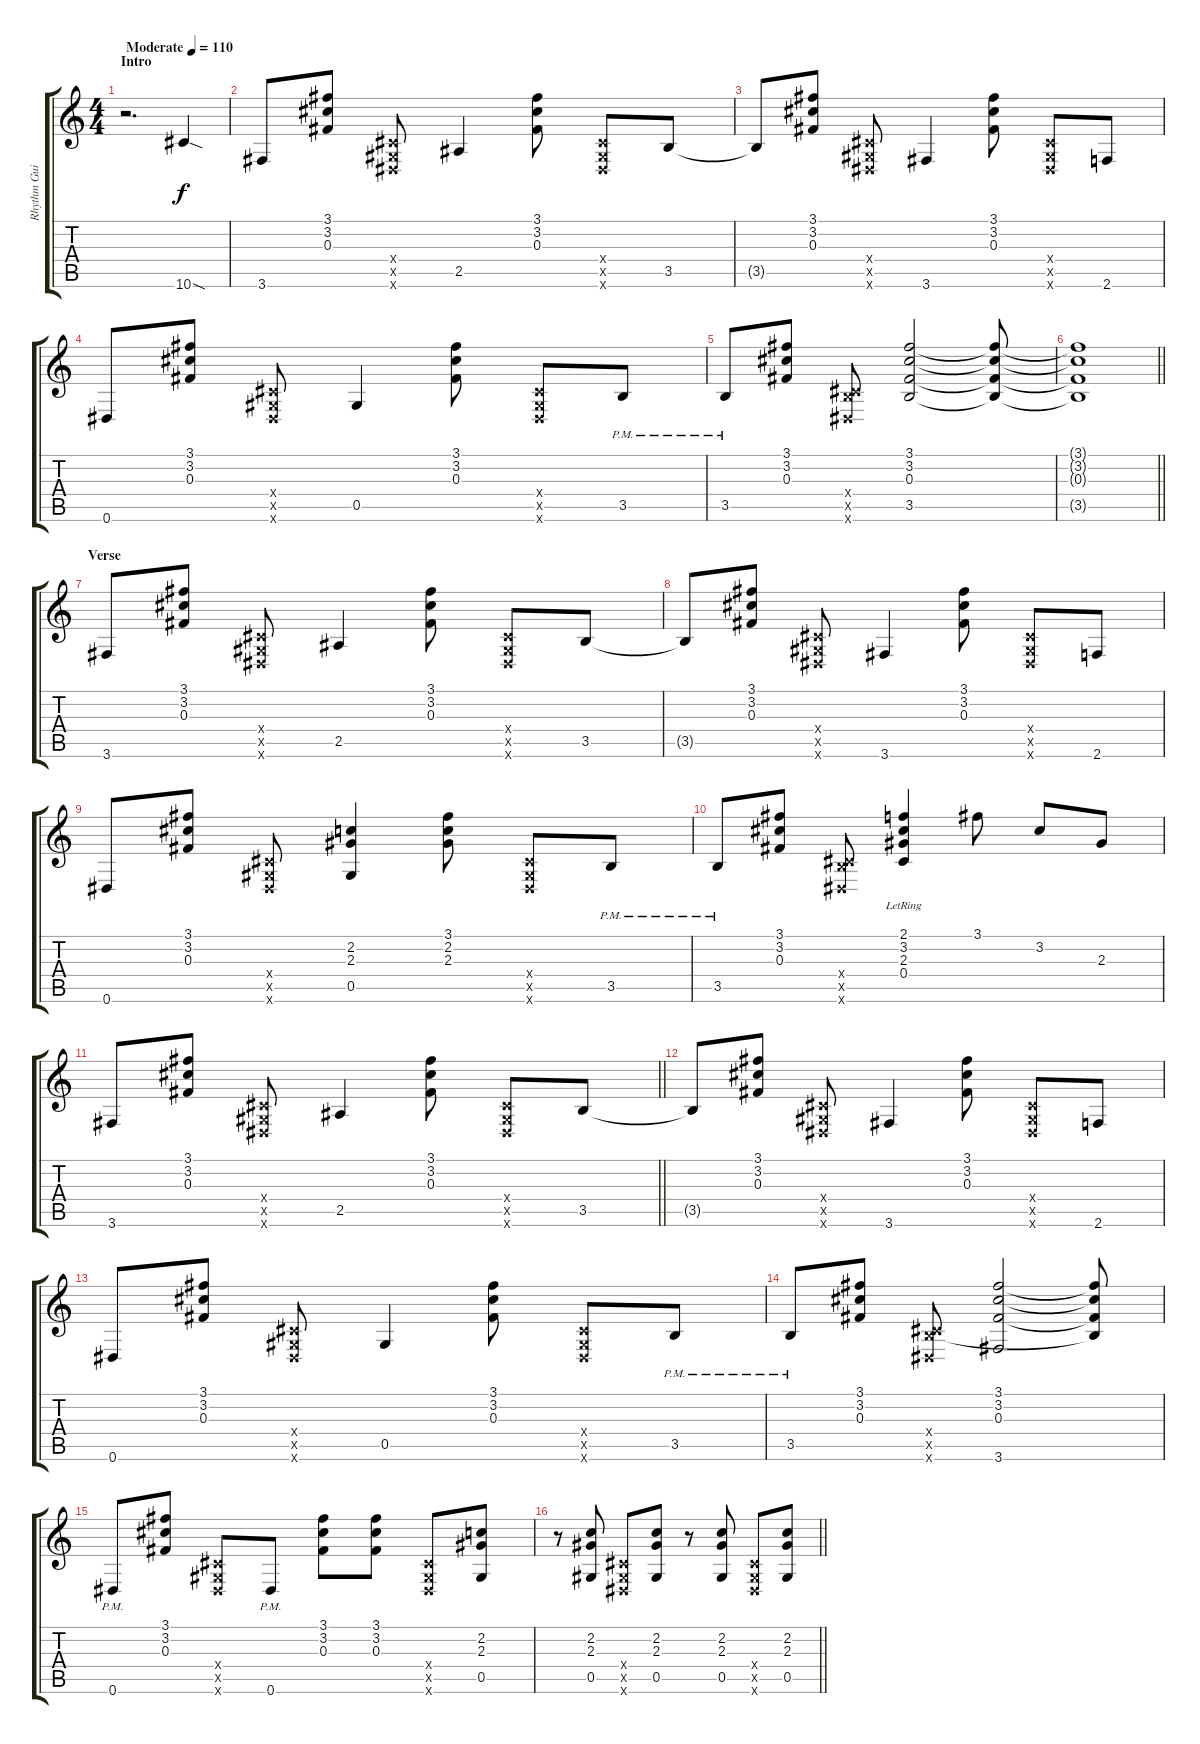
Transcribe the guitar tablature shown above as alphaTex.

\track ("Rhythm Guitar" "Rhythm Gui") {instrument acousticguitarsteel}
\staff {score tabs}
\tuning (Eb4 Bb3 Gb3 Db3 Ab2 Eb2) {hide}
\ts (4 4)
\section ("" "Intro")
\tempo (110 "Moderate")
\clef g2
\ks c
r.2{d dy f instrument acousticguitarsteel} 10.6{sod}.4 |
3.6.8 (3.1 3.2 0.3).8 (0.4{x} 0.5{x} 0.6{x}).8 2.5.4 (3.1 3.2 0.3).8 (0.4{x} 0.5{x} 0.6{x}).8 3.5.8 |
3.5{t}.8 (3.1 3.2 0.3).8 (0.4{x} 0.5{x} 0.6{x}).8 3.6.4 (3.1 3.2 0.3).8 (0.4{x} 0.5{x} 0.6{x}).8 2.6.8 |
0.6.8 (3.1 3.2 0.3).8 (0.4{x} 0.5{x} 0.6{x}).8 0.5.4 (3.1 3.2 0.3).8 (0.4{x} 0.5{x} 0.6{x}).8 3.5{pm}.8 |
3.5{pm}.8 (3.1 3.2 0.3).8 (0.4{x} 3.5{x} 0.6{x}).8 (3.1 3.2 0.3 3.5).2 (3.1{t} 3.2{t} 0.3{t} 3.5{t}).8 |
\barLineRight lightlight
(3.1{t} 3.2{t} 0.3{t} 3.5{t}).1 |
\section ("" "Verse")
3.6.8 (3.1 3.2 0.3).8 (0.4{x} 0.5{x} 0.6{x}).8 2.5.4 (3.1 3.2 0.3).8 (0.4{x} 0.5{x} 0.6{x}).8 3.5.8 |
3.5{t}.8 (3.1 3.2 0.3).8 (0.4{x} 0.5{x} 0.6{x}).8 3.6.4 (3.1 3.2 0.3).8 (0.4{x} 0.5{x} 0.6{x}).8 2.6.8 |
0.6.8 (3.1 3.2 0.3).8 (0.4{x} 0.5{x} 0.6{x}).8 (2.2 2.3 0.5).4 (3.1 2.2 2.3).8 (0.4{x} 0.5{x} 0.6{x}).8 3.5{pm}.8 |
3.5{pm}.8 (3.1 3.2 0.3).8 (0.4{x} 3.5{x} 0.6{x}).8 (2.1{lr} 3.2{lr} 2.3{lr} 0.4{lr}).4 3.1.8 3.2.8 2.3.8 |
\barLineRight lightlight
3.6.8 (3.1 3.2 0.3).8 (0.4{x} 0.5{x} 0.6{x}).8 2.5.4 (3.1 3.2 0.3).8 (0.4{x} 0.5{x} 0.6{x}).8 3.5.8 |
3.5{t}.8 (3.1 3.2 0.3).8 (0.4{x} 0.5{x} 0.6{x}).8 3.6.4 (3.1 3.2 0.3).8 (0.4{x} 0.5{x} 0.6{x}).8 2.6.8 |
0.6.8 (3.1 3.2 0.3).8 (0.4{x} 0.5{x} 0.6{x}).8 0.5.4 (3.1 3.2 0.3).8 (0.4{x} 0.5{x} 0.6{x}).8 3.5{pm}.8 |
3.5{pm}.8 (3.1 3.2 0.3).8 (0.4{x} 3.5{x} 0.6{x}).8 (3.1 3.2 0.3 3.6).2 (3.1{t} 3.2{t} 0.3{t} 3.5{t}).8 |
0.6{pm}.8 (3.1 3.2 0.3).8 (0.4{x} 0.5{x} 0.6{x}).8 0.6{pm}.8 (3.1 3.2 0.3).8 (3.1 3.2 0.3).8 (0.4{x} 0.5{x} 0.6{x}).8 (2.2 2.3 0.5).8 |
\barLineRight lightlight
r.8 (2.2 2.3 0.5).8 (0.4{x} 0.5{x} 0.6{x}).8 (2.2 2.3 0.5).8 r.8 (2.2 2.3 0.5).8 (0.4{x} 0.5{x} 0.6{x}).8 (2.2 2.3 0.5).8
